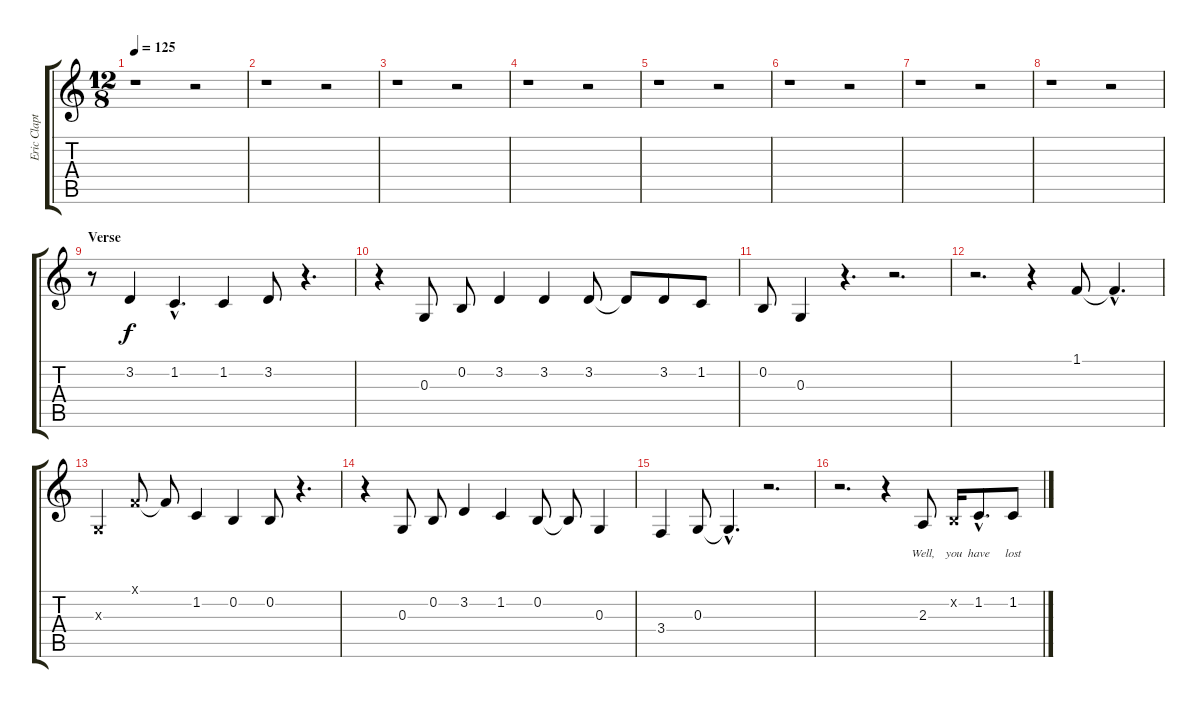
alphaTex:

\track ("Eric Clapton Voice" "Eric Clapt") {instrument harmonica}
\staff {score tabs}
\tuning (E4 B3 G3 D3 A2 E2) {hide}
\ts (12 8)
\tempo 125
\clef g2
\ks c
r.1{dy f} r.2 |
r.1 r.2 |
r.1 r.2 |
r.1 r.2 |
r.1 r.2 |
r.1 r.2 |
r.1 r.2 |
r.1 r.2 |
\section ("" "Verse")
r.8 3.2.4 1.2{hac}.4{d} 1.2.4 3.2.8 r.4{d} |
r.4 0.3.8 0.2.8 3.2.4 3.2.4 3.2.8 3.2{t}.8 3.2.8 1.2.8 |
0.2.8 0.3.4 r.4{d} r.2{d} |
r.2{d} r.4 1.1.8 1.1{hac t}.4{d} |
0.3{x}.4 1.1{x}.8 1.1{t}.8 1.2.4 0.2.4 0.2.8 r.4{d} |
r.4 0.3.8 0.2.8 3.2.4 1.2.4 0.2.8 0.2{t}.8 0.3.4 |
3.4.4 0.3.8 0.3{hac t}.4{d} r.2{d} |
r.2{d} r.4 2.3.8{lyrics (0 "") lyrics (1 "Well,") lyrics (2 "") lyrics (3 "") lyrics (4 "")} 0.2{x}.16{lyrics (0 "") lyrics (1 "you") lyrics (2 "") lyrics (3 "") lyrics (4 "")} 1.2{hac}.8{d lyrics (0 "") lyrics (1 "have") lyrics (2 "") lyrics (3 "") lyrics (4 "")} 1.2.8{lyrics (0 "") lyrics (1 "lost") lyrics (2 "") lyrics (3 "") lyrics (4 "")}
